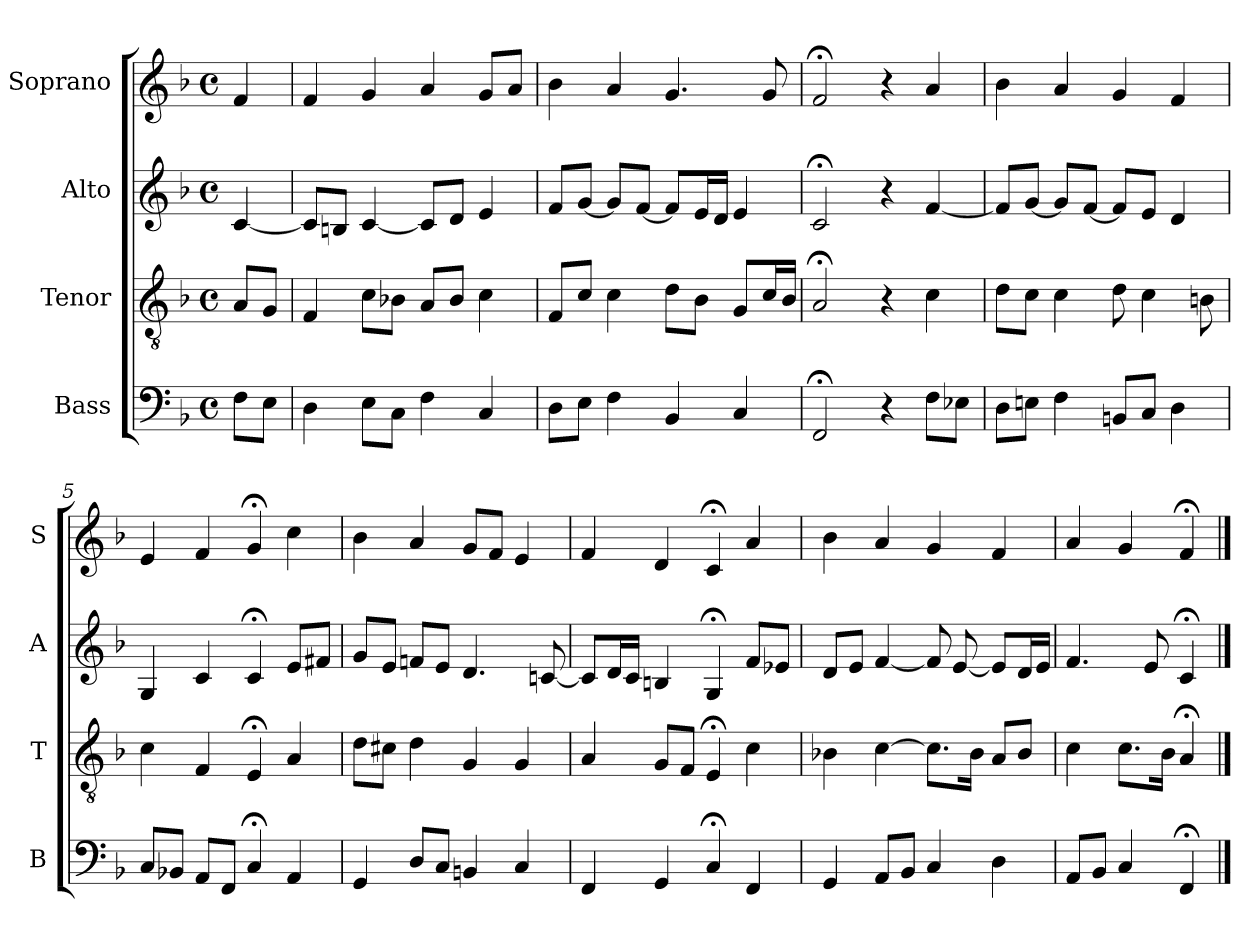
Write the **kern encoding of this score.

**kern	**kern	**kern	**kern
*part4	*part3	*part2	*part1
*staff4	*staff3	*staff2	*staff1
*I"Bass	*I"Tenor	*I"Alto	*I"Soprano
*I'B	*I'T	*I'A	*I'S
*clefF4	*clefGv2	*clefG2	*clefG2
*k[b-]	*k[b-]	*k[b-]	*k[b-]
*F:	*F:	*F:	*F:
*M4/4	*M4/4	*M4/4	*M4/4
*met(c)	*met(c)	*met(c)	*met(c)
*MM100	*MM100	*MM100	*MM100
=	=	=	=
8FL	8AL	[4c	4f
8EJ	8GJ	.	.
=1	=1	=1	=1
4D	4F	8cL]	4f
.	.	8BnJ	.
8EL	8cL	[4c	4g
8CJ	8B-XJ	.	.
4F	8AL	8cL]	4a
.	8B-J	8dJ	.
4C	4c	4e	8gL
.	.	.	8aJ
=2	=2	=2	=2
8DL	8FL	8fL	4b-
8EJ	8cJ	[8gJ	.
4F	4c	8gL]	4a
.	.	[8fJ	.
4BB-	8dL	8fL]	4.g
.	8B-J	16eL	.
.	.	16dJJ	.
4C	8GL	4e	.
.	16cL	.	8g
.	16B-JJ	.	.
=3	=3	=3	=3
2FF;<	2A;<	2c;<	2f;<
4r	4r	4r	4r
8FL	4c	[4f	4a
8E-XJ	.	.	.
=4	=4	=4	=4
8DL	8dL	8fL]	4b-
8EnJ	8cJ	[8gJ	.
4F	4c	8gL]	4a
.	.	[8fJ	.
8BBnL	8d	8fL]	4g
8CJ	4c	8eJ	.
4D	.	4d	4f
.	8Bn	.	.
=5	=5	=5	=5
8CL	4c	4G	4e
8BB-XJ	.	.	.
8AAL	4F	4c	4f
8FFJ	.	.	.
4C;<	4E;<	4c;<	4g;<
4AA	4A	8eL	4cc
.	.	8f#XJ	.
=6	=6	=6	=6
4GG	8dL	8gL	4b-
.	8c#XJ	8eJ	.
8DL	4d	8fnL	4a
8CJ	.	8eJ	.
4BBn	4G	4.d	8gL
.	.	.	8fJ
4C	4G	.	4e
.	.	[8cn	.
=7	=7	=7	=7
4FF	4A	8cL]	4f
.	.	16dL	.
.	.	16cJJ	.
4GG	8GL	4Bn	4d
.	8FJ	.	.
4C;<	4E;<	4G;<	4c;<
4FF	4c	8fL	4a
.	.	8e-XJ	.
=8	=8	=8	=8
4GG	4B-X	8dL	4b-
.	.	8eJ	.
8AAL	[4c	[4f	4a
8BB-J	.	.	.
4C	8.cL]	8f]	4g
.	.	[8e	.
.	16B-Jk	.	.
4D	8AL	8eL]	4f
.	8B-J	16dL	.
.	.	16eJJ	.
=9	=9	=9	=9
8AAL	4c	4.f	4a
8BB-J	.	.	.
4C	8.cL	.	4g
.	.	8e	.
.	16B-Jk	.	.
4FF;<	4A;<	4c;<	4f;<
==	==	==	==
*-	*-	*-	*-
